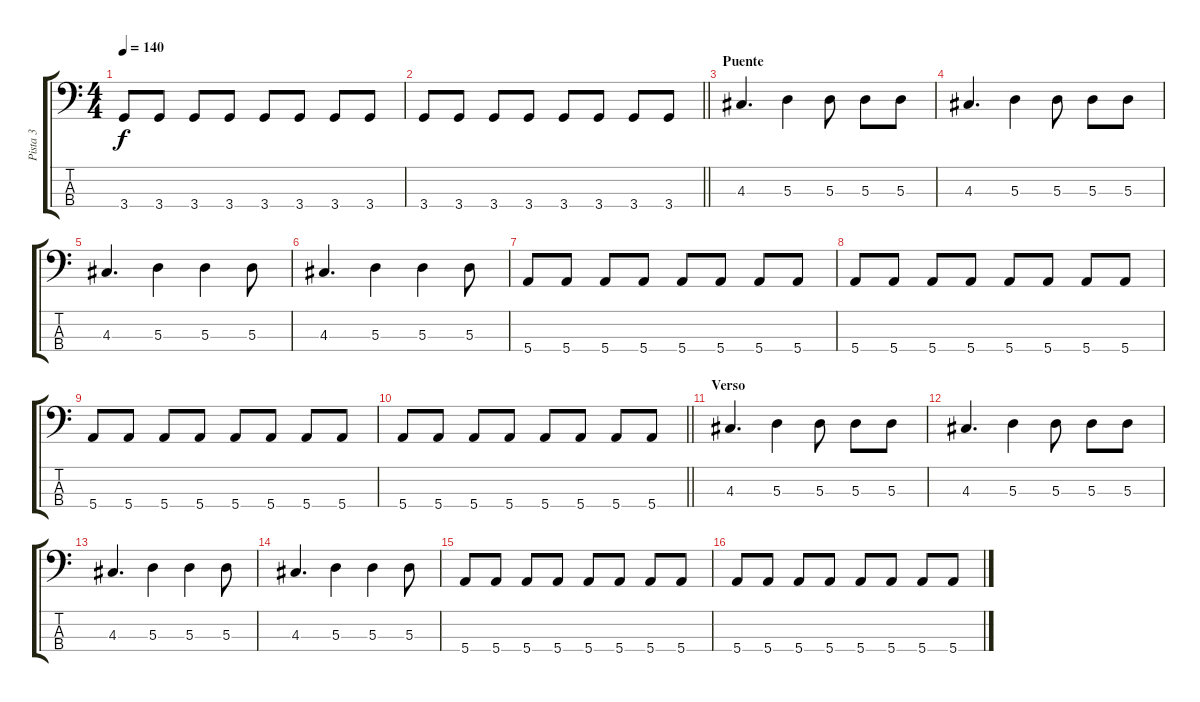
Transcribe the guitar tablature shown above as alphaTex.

\track ("Pista 3" "Pista 3") {instrument synthbass2}
\staff {score tabs}
\tuning (G2 D2 A1 E1) {hide}
\ts (4 4)
\tempo 140
\clef f4
\ks c
3.4.8{dy f} 3.4.8 3.4.8 3.4.8 3.4.8 3.4.8 3.4.8 3.4.8 |
\barLineRight lightlight
3.4.8 3.4.8 3.4.8 3.4.8 3.4.8 3.4.8 3.4.8 3.4.8 |
\section ("" "Puente")
4.3.4{d} 5.3.4 5.3.8 5.3.8 5.3.8 |
4.3.4{d} 5.3.4 5.3.8 5.3.8 5.3.8 |
4.3.4{d} 5.3.4 5.3.4 5.3.8 |
4.3.4{d} 5.3.4 5.3.4 5.3.8 |
5.4.8 5.4.8 5.4.8 5.4.8 5.4.8 5.4.8 5.4.8 5.4.8 |
5.4.8 5.4.8 5.4.8 5.4.8 5.4.8 5.4.8 5.4.8 5.4.8 |
5.4.8 5.4.8 5.4.8 5.4.8 5.4.8 5.4.8 5.4.8 5.4.8 |
\barLineRight lightlight
5.4.8 5.4.8 5.4.8 5.4.8 5.4.8 5.4.8 5.4.8 5.4.8 |
\section ("" "Verso")
4.3.4{d} 5.3.4 5.3.8 5.3.8 5.3.8 |
4.3.4{d} 5.3.4 5.3.8 5.3.8 5.3.8 |
4.3.4{d} 5.3.4 5.3.4 5.3.8 |
4.3.4{d} 5.3.4 5.3.4 5.3.8 |
5.4.8 5.4.8 5.4.8 5.4.8 5.4.8 5.4.8 5.4.8 5.4.8 |
5.4.8 5.4.8 5.4.8 5.4.8 5.4.8 5.4.8 5.4.8 5.4.8
